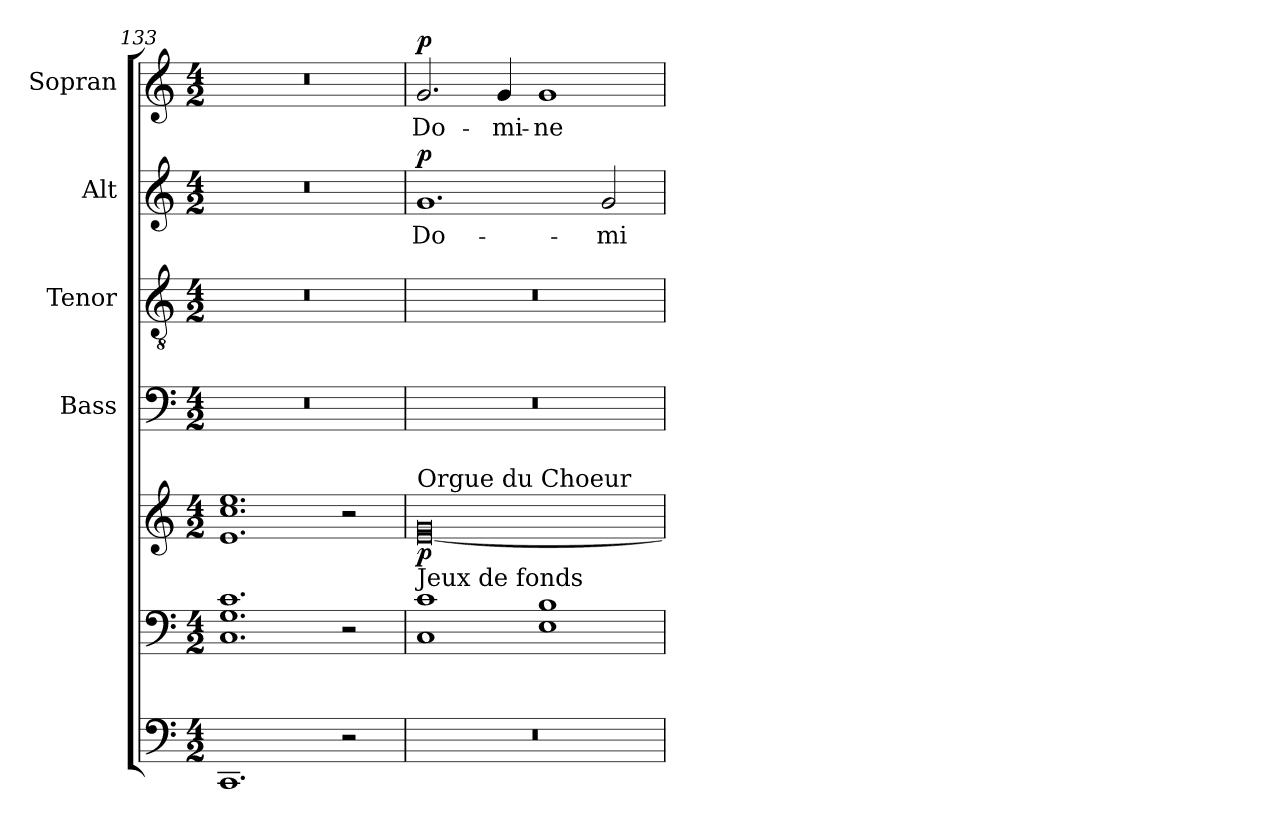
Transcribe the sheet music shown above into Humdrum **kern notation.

**kern	**kern	**kern	**dynam	**kern	**kern	**kern	**text	**dynam	**kern	**text	**dynam
*part6	*part5	*part5	*part5	*part4	*part3	*part2	*part2	*part2	*part1	*part1	*part1
*staff7	*staff6	*staff5	*staff5/6	*staff4	*staff3	*staff2	*staff2	*staff2	*staff1	*staff1	*staff1
*	*	*	*	*I"Bass	*I"Tenor	*I"Alt	*	*	*I"Sopran	*	*
*	*	*	*	*I'B.	*I'T.	*I'A.	*	*	*I'S.	*	*
*clefF4	*clefF4	*clefG2	*	*clefF4	*clefGv2	*clefG2	*	*	*clefG2	*	*
*k[]	*k[]	*k[]	*	*k[]	*k[]	*k[]	*	*	*k[]	*	*
*C:	*C:	*C:	*	*C:	*C:	*C:	*	*	*C:	*	*
*M4/2	*M4/2	*M4/2	*	*M4/2	*M4/2	*M4/2	*	*	*M4/2	*	*
=133	=133	=133	=133	=133	=133	=133	=133	=133	=133	=133	=133
1.CC	1.C 1.G 1.c	1.e 1.cc 1.ee	.	0r	0r	0r	.	.	0r	.	.
2r	2r	2r	.	.	.	.	.	.	.	.	.
=134	=134	=134	=134	=134	=134	=134	=134	=134	=134	=134	=134
*	*	*^	*	*	*	*	*	*	*	*	*
!	!	!LO:TX:a:t=Orgue du Choeur	!	!	!	!	!	!	!	!	!	!
!	!	!LO:TX:b:t=Jeux de fonds	!	!	!	!	!	!	!	!	!	!
!	!	!	!	!LO:DY:b	!	!	!	!LO:LY:b	!LO:DY:a	!	!LO:LY:b	!LO:DY:a
0r	1C 1c	0g	[<0e	p	0r	0r	1.g	Do-	p	2.g/	Do-	p
!	!	!	!	!	!	!	!	!	!	!	!LO:LY:b	!
.	.	.	.	.	.	.	.	.	.	4g/	-mi-	.
!	!	!	!	!	!	!	!	!	!	!	!LO:LY:b	!
.	1E 1B	.	.	.	.	.	.	.	.	1g	-ne	.
!	!	!	!	!	!	!	!	!LO:LY:b	!	!	!	!
.	.	.	.	.	.	.	2g/	-mi-	.	.	.	.
*	*	*v	*v	*	*	*	*	*	*	*	*	*
=	=	=	=	=	=	=	=	=	=	=	=
*-	*-	*-	*-	*-	*-	*-	*-	*-	*-	*-	*-
